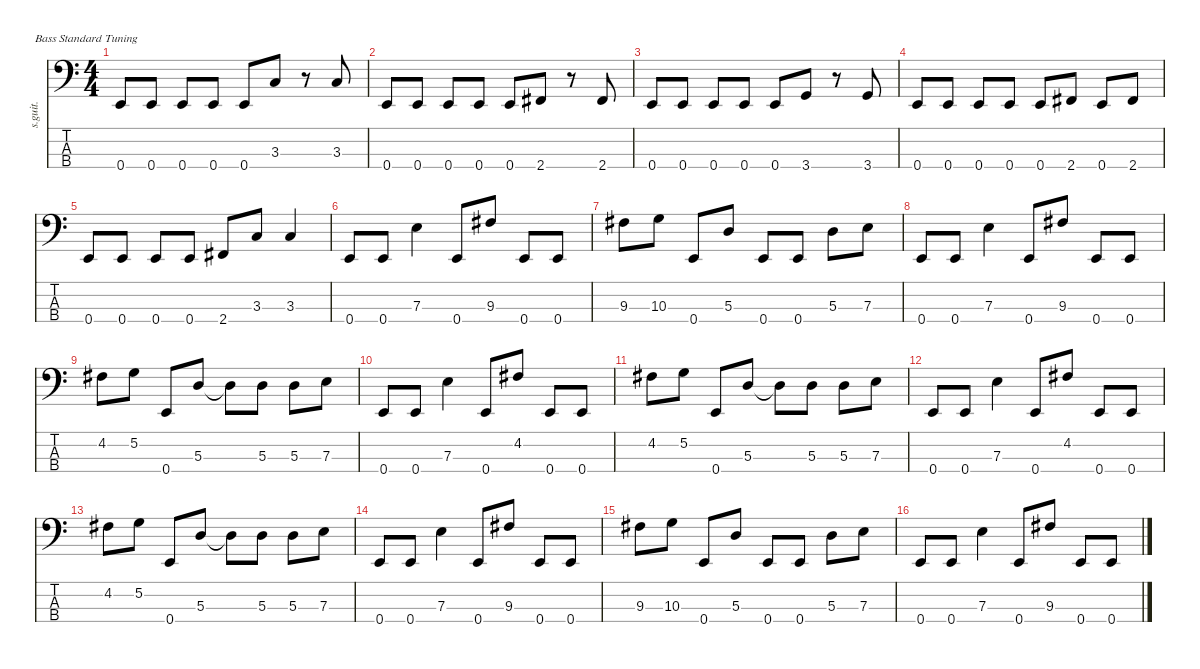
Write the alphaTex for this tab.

\defaultSystemsLayout 4
\hideDynamics
\bracketExtendMode nobrackets
\track ("" "s.guit.") {instrument electricbasspick}
\staff {score tabs}
\tuning (G2 D2 A1 E1)
\ts (4 4)
\tempo (153 hide)
\clef f4
\ks c
0.4.8{dy f} 0.4.8 0.4.8 0.4.8 0.4.8 3.3.8 r.8 3.3.8 |
0.4.8 0.4.8 0.4.8 0.4.8 0.4.8 2.4{acc #}.8 r.8 2.4{acc #}.8 |
0.4.8 0.4.8 0.4.8 0.4.8 0.4.8 3.4.8 r.8 3.4.8 |
0.4.8 0.4.8 0.4.8 0.4.8 0.4.8 2.4{acc #}.8 0.4.8 2.4{acc #}.8 |
0.4.8 0.4.8 0.4.8 0.4.8 2.4{acc #}.8 3.3.8 3.3.4 |
0.4.8 0.4.8 7.3.4 0.4.8 9.3{acc #}.8 0.4.8 0.4.8 |
9.3{acc #}.8 10.3.8 0.4.8 5.3.8 0.4.8 0.4.8 5.3.8 7.3.8 |
0.4.8 0.4.8 7.3.4 0.4.8 9.3{acc #}.8 0.4.8 0.4.8 |
4.2{acc #}.8 5.2.8 0.4.8 5.3.8 5.3{t}.8 5.3.8 5.3.8 7.3.8 |
0.4.8 0.4.8 7.3.4 0.4.8 4.2{acc #}.8 0.4.8 0.4.8 |
4.2{acc #}.8 5.2.8 0.4.8 5.3.8 5.3{t}.8 5.3.8 5.3.8 7.3.8 |
0.4.8 0.4.8 7.3.4 0.4.8 4.2{acc #}.8 0.4.8 0.4.8 |
4.2{acc #}.8 5.2.8 0.4.8 5.3.8 5.3{t}.8 5.3.8 5.3.8 7.3.8 |
0.4.8 0.4.8 7.3.4 0.4.8 9.3{acc #}.8 0.4.8 0.4.8 |
9.3{acc #}.8 10.3.8 0.4.8 5.3.8 0.4.8 0.4.8 5.3.8 7.3.8 |
0.4.8 0.4.8 7.3.4 0.4.8 9.3{acc #}.8 0.4.8 0.4.8
